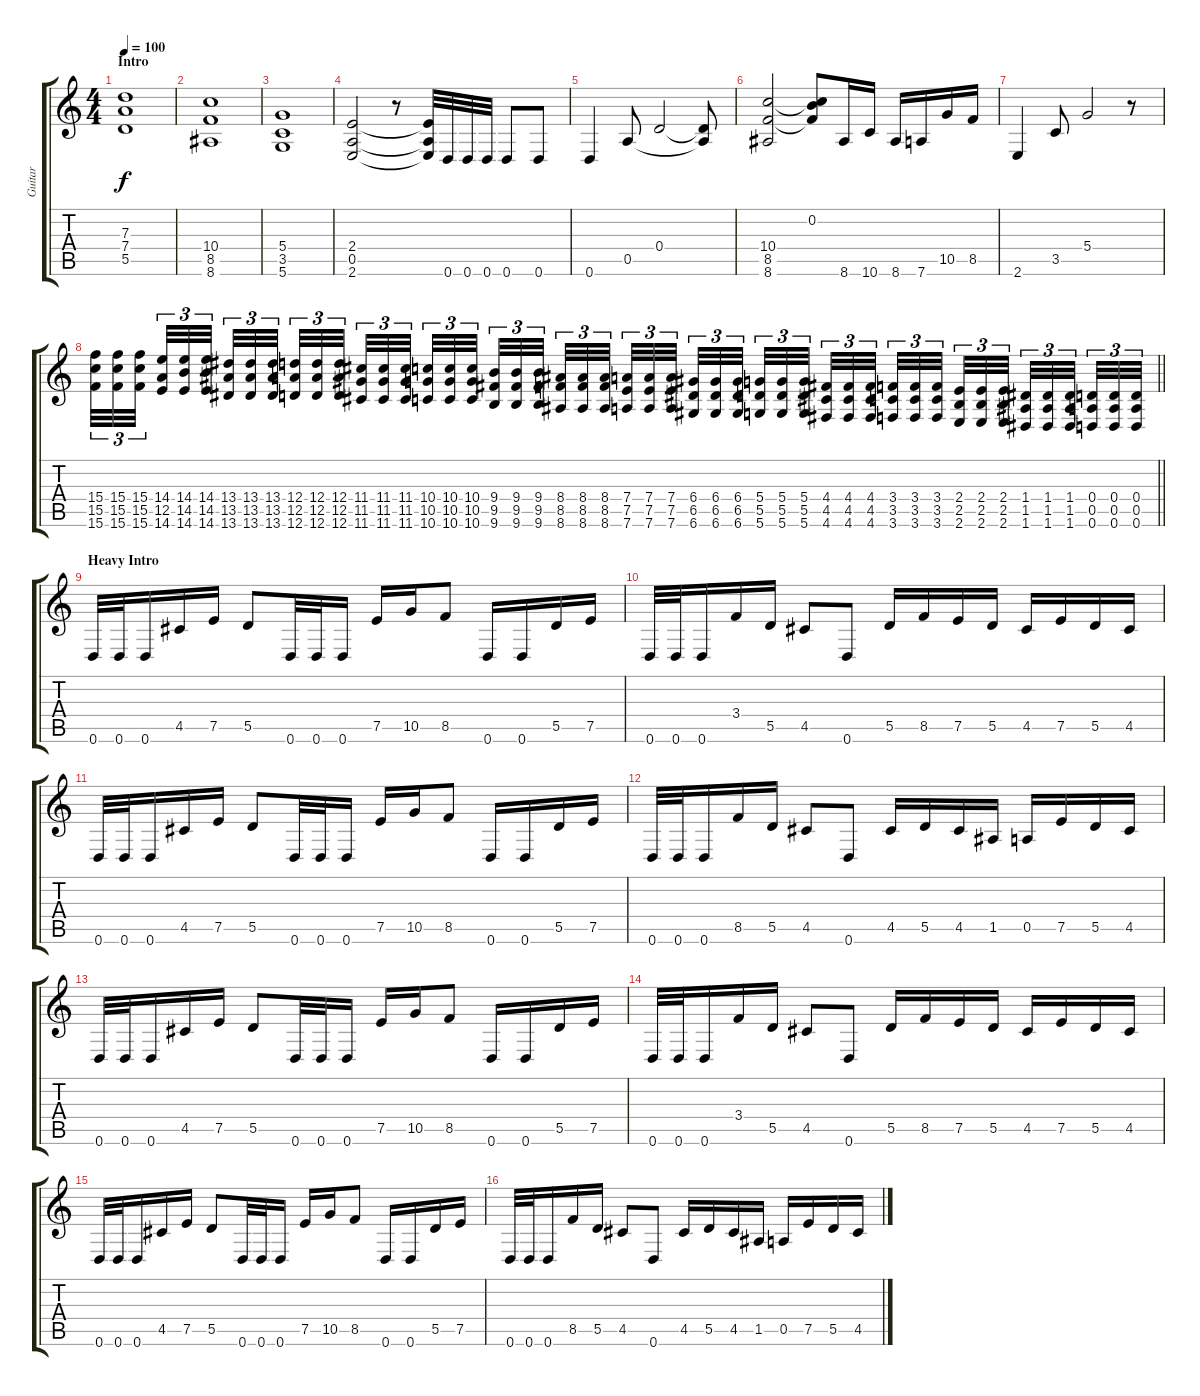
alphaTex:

\track ("Guitar" "Guitar") {instrument distortionguitar}
\staff {score tabs}
\tuning (E4 B3 G3 D3 A2 D2) {hide}
\ts (4 4)
\section ("" "Intro")
\tempo 100
\clef g2
\ks c
(7.3 7.4 5.5).1{dy f instrument distortionguitar} |
(10.4 8.5 8.6).1 |
(5.4 3.5 5.6).1 |
(2.4 0.5 2.6).2 r.8 (2.4{t} 0.5{t} 2.6{t}).32 0.6.32 0.6.32 0.6.32 0.6.8 0.6.8 |
0.6.4 0.5.8 0.4.2 (0.4{t} 0.5{t}).8 |
(10.4 8.5 8.6).2 (0.2 10.4{t} 8.5{t}).8 8.6.16 10.6.16 8.6.16 7.6.16 10.5.16 8.5.16 |
2.6.4 3.5.8 5.4.2 r.8 |
\barLineRight lightlight
(15.4 15.5 15.6).32{tu (3 2) volume 16 instrument guitarfretnoise} (15.4 15.5 15.6).32{tu (3 2)} (15.4 15.5 15.6).32{tu (3 2)} (14.4 12.5 14.6).32{tu (3 2)} (14.4 14.5 14.6).32{tu (3 2)} (14.4 14.5 14.6).32{tu (3 2)} (13.4 13.5 13.6).32{tu (3 2)} (13.4 13.5 13.6).32{tu (3 2)} (13.4 13.5 13.6).32{tu (3 2)} (12.4 12.5 12.6).32{tu (3 2)} (12.4 12.5 12.6).32{tu (3 2)} (12.4 12.5 12.6).32{tu (3 2)} (11.4 11.5 11.6).32{tu (3 2)} (11.4 11.5 11.6).32{tu (3 2)} (11.4 11.5 11.6).32{tu (3 2)} (10.4 10.5 10.6).32{tu (3 2)} (10.4 10.5 10.6).32{tu (3 2)} (10.4 10.5 10.6).32{tu (3 2)} (9.4 9.5 9.6).32{tu (3 2)} (9.4 9.5 9.6).32{tu (3 2)} (9.4 9.5 9.6).32{tu (3 2)} (8.4 8.5 8.6).32{tu (3 2)} (8.4 8.5 8.6).32{tu (3 2)} (8.4 8.5 8.6).32{tu (3 2)} (7.4 7.5 7.6).32{tu (3 2)} (7.4 7.5 7.6).32{tu (3 2)} (7.4 7.5 7.6).32{tu (3 2)} (6.4 6.5 6.6).32{tu (3 2)} (6.4 6.5 6.6).32{tu (3 2)} (6.4 6.5 6.6).32{tu (3 2)} (5.4 5.5 5.6).32{tu (3 2)} (5.4 5.5 5.6).32{tu (3 2)} (5.4 5.5 5.6).32{tu (3 2)} (4.4 4.5 4.6).32{tu (3 2)} (4.4 4.5 4.6).32{tu (3 2)} (4.4 4.5 4.6).32{tu (3 2)} (3.4 3.5 3.6).32{tu (3 2)} (3.4 3.5 3.6).32{tu (3 2)} (3.4 3.5 3.6).32{tu (3 2)} (2.4 2.5 2.6).32{tu (3 2)} (2.4 2.5 2.6).32{tu (3 2)} (2.4 2.5 2.6).32{tu (3 2)} (1.4 1.5 1.6).32{tu (3 2)} (1.4 1.5 1.6).32{tu (3 2)} (1.4 1.5 1.6).32{tu (3 2)} (0.4 0.5 0.6).32{tu (3 2)} (0.4 0.5 0.6).32{tu (3 2)} (0.4 0.5 0.6).32{tu (3 2)} |
\section ("" "Heavy Intro")
0.6.32{instrument distortionguitar} 0.6.32 0.6.16 4.5.16 7.5.16 5.5.8 0.6.32 0.6.32 0.6.16 7.5.16 10.5.16 8.5.8 0.6.16 0.6.16 5.5.16 7.5.16 |
0.6.32 0.6.32 0.6.16 3.4.16 5.5.16 4.5.8 0.6.8 5.5.16 8.5.16 7.5.16 5.5.16 4.5.16 7.5.16 5.5.16 4.5.16 |
0.6.32 0.6.32 0.6.16 4.5.16 7.5.16 5.5.8 0.6.32 0.6.32 0.6.16 7.5.16 10.5.16 8.5.8 0.6.16 0.6.16 5.5.16 7.5.16 |
0.6.32 0.6.32 0.6.16 8.5.16 5.5.16 4.5.8 0.6.8 4.5.16 5.5.16 4.5.16 1.5.16 0.5.16 7.5.16 5.5.16 4.5.16 |
0.6.32 0.6.32 0.6.16 4.5.16 7.5.16 5.5.8 0.6.32 0.6.32 0.6.16 7.5.16 10.5.16 8.5.8 0.6.16 0.6.16 5.5.16 7.5.16 |
0.6.32 0.6.32 0.6.16 3.4.16 5.5.16 4.5.8 0.6.8 5.5.16 8.5.16 7.5.16 5.5.16 4.5.16 7.5.16 5.5.16 4.5.16 |
0.6.32 0.6.32 0.6.16 4.5.16 7.5.16 5.5.8 0.6.32 0.6.32 0.6.16 7.5.16 10.5.16 8.5.8 0.6.16 0.6.16 5.5.16 7.5.16 |
0.6.32 0.6.32 0.6.16 8.5.16 5.5.16 4.5.8 0.6.8 4.5.16 5.5.16 4.5.16 1.5.16 0.5.16 7.5.16 5.5.16 4.5.16
